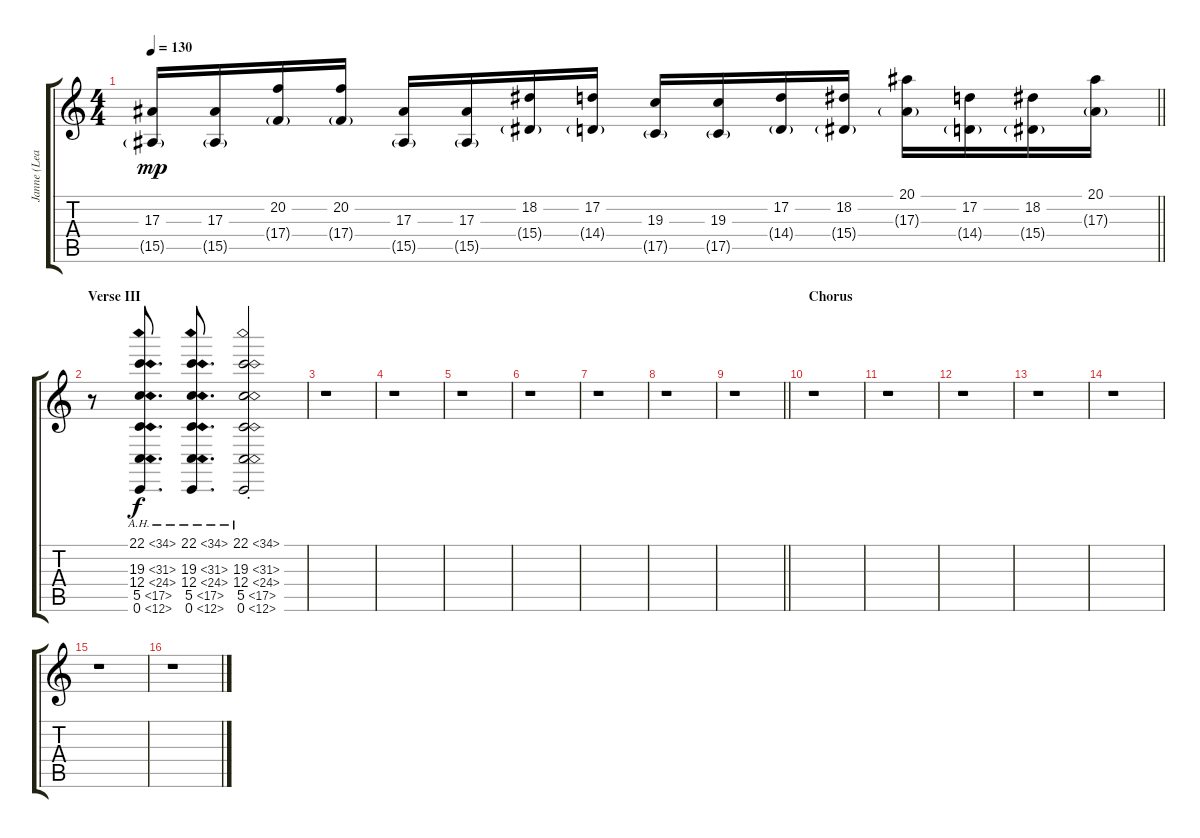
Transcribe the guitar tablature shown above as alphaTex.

\track ("Janne (Lead I)" "Janne (Lea") {instrument lead2sawtooth}
\staff {score tabs}
\tuning (D4 A3 F3 C3 G2 C2) {hide}
\ts (4 4)
\tempo 130
\clef g2
\barLineRight lightlight
\ks c
(17.3 15.5{g}).16{dy mp} (17.3 15.5{g}).16 (20.2 17.4{g}).16 (20.2 17.4{g}).16 (17.3 15.5{g}).16 (17.3 15.5{g}).16 (18.2 15.4{g}).16 (17.2 14.4{g}).16 (19.3 17.5{g}).16 (19.3 17.5{g}).16 (17.2 14.4{g}).16 (18.2 15.4{g}).16 (20.1 17.3{g}).16 (17.2 14.4{g}).16 (18.2 15.4{g}).16 (20.1 17.3{g}).16 |
\section ("" "Verse III")
r.8 (22.1{ah 12} 19.3{ah 12} 12.4{ah 12} 5.5{ah 12} 0.6{ah 12}).8{d dy f volume 10 balance 8 instrument orchestrahit} (22.1{ah 12} 19.3{ah 12} 12.4{ah 12} 5.5{ah 12} 0.6{ah 12}).8{d} (22.1{ah 12 st} 19.3{ah 12 st} 12.4{ah 12} 5.5{ah 12 st} 0.6{ah 12 st}).2 |
r.1 |
r.1 |
r.1 |
r.1 |
r.1 |
r.1 |
\barLineRight lightlight
r.1 |
\section ("" "Chorus")
r.1 |
r.1 |
r.1 |
r.1 |
r.1 |
r.1 |
r.1
